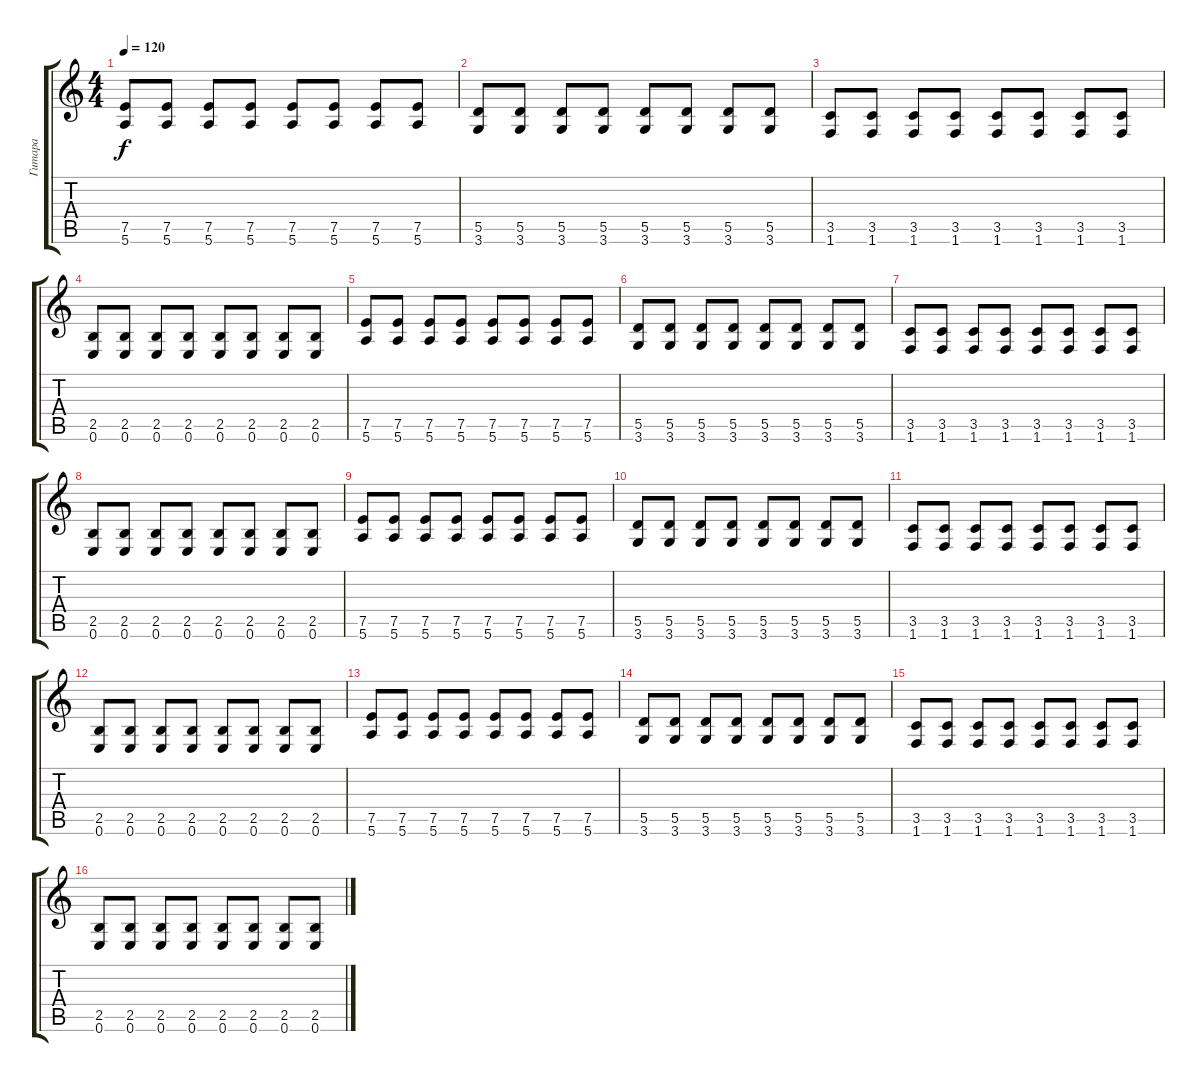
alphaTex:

\track ("Гитара" "Гитара") {instrument distortionguitar}
\staff {score tabs}
\tuning (E4 B3 G3 D3 A2 E2) {hide}
\ts (4 4)
\tempo 120
\clef g2
\ks c
(7.5 5.6).8{dy f} (7.5 5.6).8 (7.5 5.6).8 (7.5 5.6).8 (7.5 5.6).8 (7.5 5.6).8 (7.5 5.6).8 (7.5 5.6).8 |
(5.5 3.6).8 (5.5 3.6).8 (5.5 3.6).8 (5.5 3.6).8 (5.5 3.6).8 (5.5 3.6).8 (5.5 3.6).8 (5.5 3.6).8 |
(3.5 1.6).8 (3.5 1.6).8 (3.5 1.6).8 (3.5 1.6).8 (3.5 1.6).8 (3.5 1.6).8 (3.5 1.6).8 (3.5 1.6).8 |
(2.5 0.6).8 (2.5 0.6).8 (2.5 0.6).8 (2.5 0.6).8 (2.5 0.6).8 (2.5 0.6).8 (2.5 0.6).8 (2.5 0.6).8 |
(7.5 5.6).8 (7.5 5.6).8 (7.5 5.6).8 (7.5 5.6).8 (7.5 5.6).8 (7.5 5.6).8 (7.5 5.6).8 (7.5 5.6).8 |
(5.5 3.6).8 (5.5 3.6).8 (5.5 3.6).8 (5.5 3.6).8 (5.5 3.6).8 (5.5 3.6).8 (5.5 3.6).8 (5.5 3.6).8 |
(3.5 1.6).8 (3.5 1.6).8 (3.5 1.6).8 (3.5 1.6).8 (3.5 1.6).8 (3.5 1.6).8 (3.5 1.6).8 (3.5 1.6).8 |
(2.5 0.6).8 (2.5 0.6).8 (2.5 0.6).8 (2.5 0.6).8 (2.5 0.6).8 (2.5 0.6).8 (2.5 0.6).8 (2.5 0.6).8 |
(7.5 5.6).8 (7.5 5.6).8 (7.5 5.6).8 (7.5 5.6).8 (7.5 5.6).8 (7.5 5.6).8 (7.5 5.6).8 (7.5 5.6).8 |
(5.5 3.6).8 (5.5 3.6).8 (5.5 3.6).8 (5.5 3.6).8 (5.5 3.6).8 (5.5 3.6).8 (5.5 3.6).8 (5.5 3.6).8 |
(3.5 1.6).8 (3.5 1.6).8 (3.5 1.6).8 (3.5 1.6).8 (3.5 1.6).8 (3.5 1.6).8 (3.5 1.6).8 (3.5 1.6).8 |
(2.5 0.6).8 (2.5 0.6).8 (2.5 0.6).8 (2.5 0.6).8 (2.5 0.6).8 (2.5 0.6).8 (2.5 0.6).8 (2.5 0.6).8 |
(7.5 5.6).8 (7.5 5.6).8 (7.5 5.6).8 (7.5 5.6).8 (7.5 5.6).8 (7.5 5.6).8 (7.5 5.6).8 (7.5 5.6).8 |
(5.5 3.6).8 (5.5 3.6).8 (5.5 3.6).8 (5.5 3.6).8 (5.5 3.6).8 (5.5 3.6).8 (5.5 3.6).8 (5.5 3.6).8 |
(3.5 1.6).8 (3.5 1.6).8 (3.5 1.6).8 (3.5 1.6).8 (3.5 1.6).8 (3.5 1.6).8 (3.5 1.6).8 (3.5 1.6).8 |
(2.5 0.6).8 (2.5 0.6).8 (2.5 0.6).8 (2.5 0.6).8 (2.5 0.6).8 (2.5 0.6).8 (2.5 0.6).8 (2.5 0.6).8
